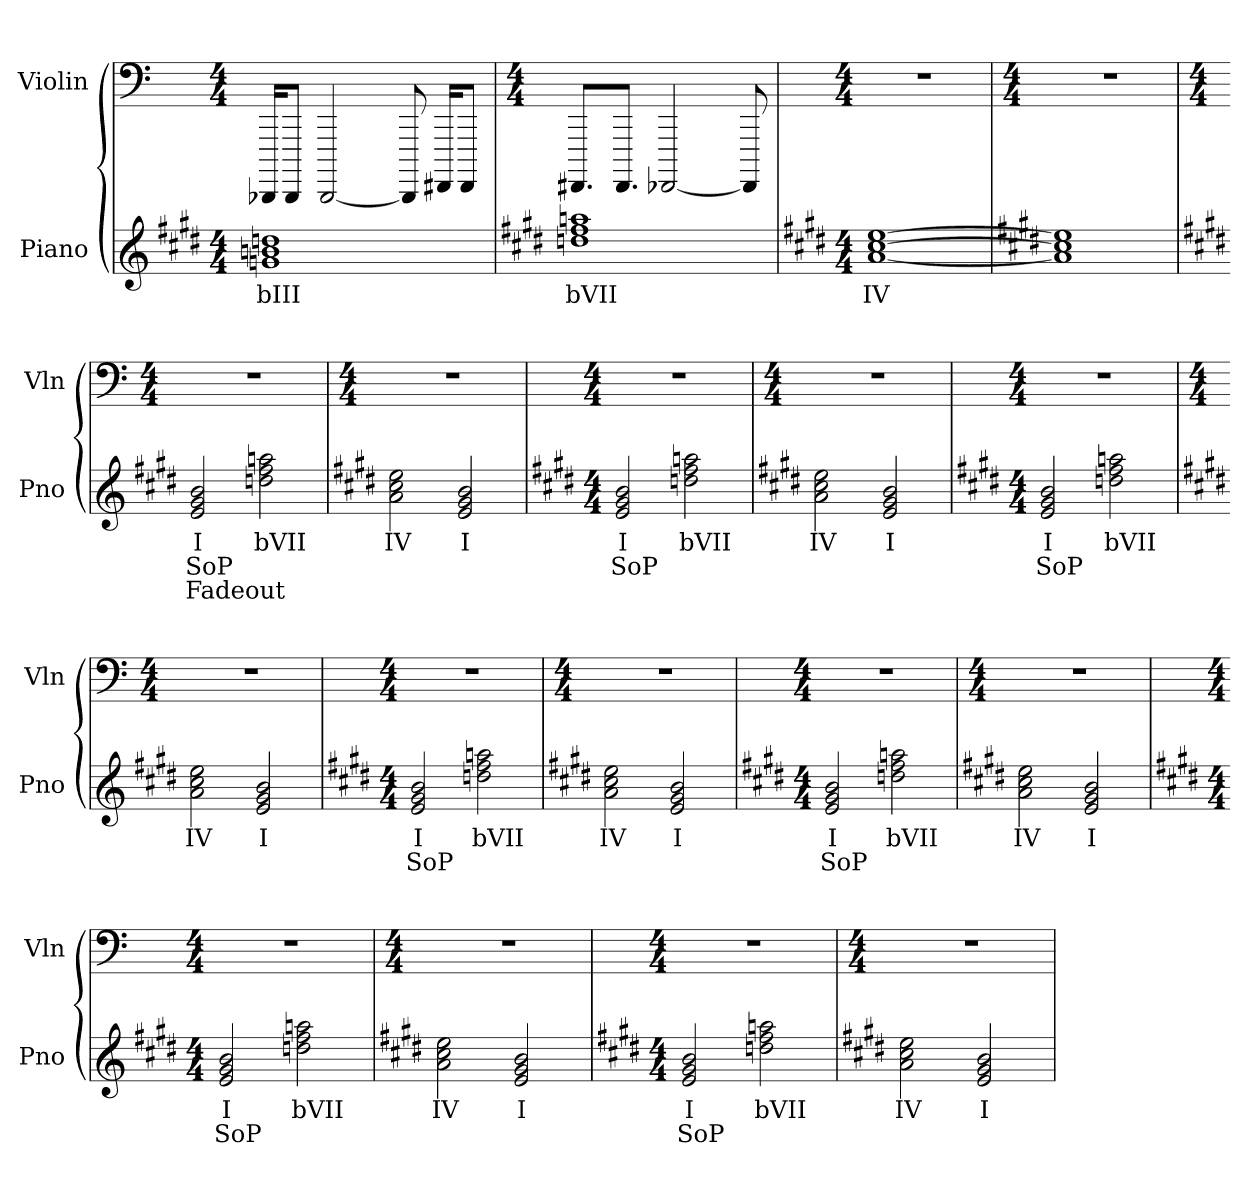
**kern	**text	**text	**text	**kern
*part2	*part2	*part2	*part2	*part1
*staff2	*staff2	*staff2	*staff2	*staff1
*I"Piano	*	*	*	*I"Violin
*I'Pno	*	*	*	*I'Vln
*k[f#c#g#d#]	*	*	*	*
*E:	*	*	*	*
*M4/4	*	*	*	*M4/4
=	=	=	=	=
1gn 1bn 1ddn	bIII	.	.	16DDDD-XKL
.	.	.	.	8DDDD-J
.	.	.	.	[2DDDD-
.	.	.	.	8DDDD-]
.	.	.	.	16FFFF#XKL
.	.	.	.	8FFFF#J
=	=	=	=	=
*k[f#c#g#d#]	*	*	*	*
*E:	*	*	*	*
*	*	*	*	*M4/4
1ddn 1ff# 1aan	bVII	.	.	8.FFFF#XL
.	.	.	.	8.FFFF#J
.	.	.	.	[2FFFF-X
.	.	.	.	8FFFF-]
=	=	=	=	=
*k[f#c#g#d#]	*	*	*	*
*E:	*	*	*	*
*M4/4	*	*	*	*M4/4
[1a [1cc# [1ee	IV	.	.	1r
=	=	=	=	=
*k[f#c#g#d#]	*	*	*	*
*E:	*	*	*	*
*	*	*	*	*M4/4
1a] 1cc#] 1ee]	.	.	.	1r
=	=	=	=	=
*k[f#c#g#d#]	*	*	*	*
*E:	*	*	*	*
*	*	*	*	*M4/4
2e 2g# 2b	I	SoP	Fadeout	1r
2ddn 2ff# 2aan	bVII	.	.	.
=	=	=	=	=
*k[f#c#g#d#]	*	*	*	*
*E:	*	*	*	*
*	*	*	*	*M4/4
2a 2cc# 2ee	IV	.	.	1r
2e 2g# 2b	I	.	.	.
=	=	=	=	=
*k[f#c#g#d#]	*	*	*	*
*E:	*	*	*	*
*M4/4	*	*	*	*M4/4
2e 2g# 2b	I	SoP	.	1r
2ddn 2ff# 2aan	bVII	.	.	.
=	=	=	=	=
*k[f#c#g#d#]	*	*	*	*
*E:	*	*	*	*
*	*	*	*	*M4/4
2a 2cc# 2ee	IV	.	.	1r
2e 2g# 2b	I	.	.	.
=	=	=	=	=
*k[f#c#g#d#]	*	*	*	*
*E:	*	*	*	*
*M4/4	*	*	*	*M4/4
2e 2g# 2b	I	SoP	.	1r
2ddn 2ff# 2aan	bVII	.	.	.
=	=	=	=	=
*k[f#c#g#d#]	*	*	*	*
*E:	*	*	*	*
*	*	*	*	*M4/4
2a 2cc# 2ee	IV	.	.	1r
2e 2g# 2b	I	.	.	.
=	=	=	=	=
*k[f#c#g#d#]	*	*	*	*
*E:	*	*	*	*
*M4/4	*	*	*	*M4/4
2e 2g# 2b	I	SoP	.	1r
2ddn 2ff# 2aan	bVII	.	.	.
=	=	=	=	=
*k[f#c#g#d#]	*	*	*	*
*E:	*	*	*	*
*	*	*	*	*M4/4
2a 2cc# 2ee	IV	.	.	1r
2e 2g# 2b	I	.	.	.
=	=	=	=	=
*k[f#c#g#d#]	*	*	*	*
*E:	*	*	*	*
*M4/4	*	*	*	*M4/4
2e 2g# 2b	I	SoP	.	1r
2ddn 2ff# 2aan	bVII	.	.	.
=	=	=	=	=
*k[f#c#g#d#]	*	*	*	*
*E:	*	*	*	*
*	*	*	*	*M4/4
2a 2cc# 2ee	IV	.	.	1r
2e 2g# 2b	I	.	.	.
=	=	=	=	=
*k[f#c#g#d#]	*	*	*	*
*E:	*	*	*	*
*M4/4	*	*	*	*M4/4
2e 2g# 2b	I	SoP	.	1r
2ddn 2ff# 2aan	bVII	.	.	.
=	=	=	=	=
*k[f#c#g#d#]	*	*	*	*
*E:	*	*	*	*
*	*	*	*	*M4/4
2a 2cc# 2ee	IV	.	.	1r
2e 2g# 2b	I	.	.	.
=	=	=	=	=
*k[f#c#g#d#]	*	*	*	*
*E:	*	*	*	*
*M4/4	*	*	*	*M4/4
2e 2g# 2b	I	SoP	.	1r
2ddn 2ff# 2aan	bVII	.	.	.
=	=	=	=	=
*k[f#c#g#d#]	*	*	*	*
*E:	*	*	*	*
*	*	*	*	*M4/4
2a 2cc# 2ee	IV	.	.	1r
2e 2g# 2b	I	.	.	.
=	=	=	=	=
*-	*-	*-	*-	*-
